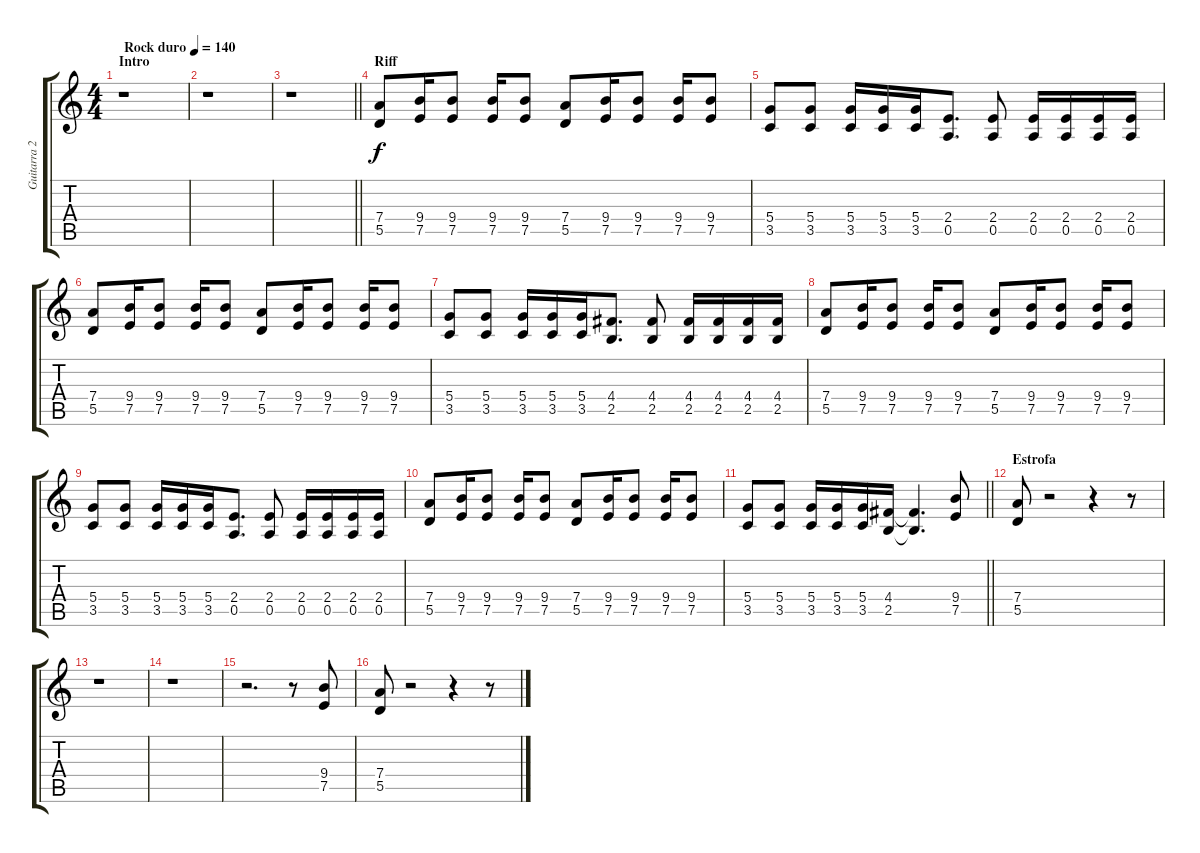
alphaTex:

\track ("Guitarra 2" "Guitarra 2") {instrument distortionguitar}
\staff {score tabs}
\tuning (E4 B3 G3 D3 A2 E2) {hide}
\ts (4 4)
\section ("" "Intro")
\tempo (140 "Rock duro")
\clef g2
\ks c
r.1{dy f instrument distortionguitar} |
r.1 |
\barLineRight lightlight
r.1 |
\section ("" "Riff")
(7.4 5.5).8 (9.4 7.5).16 (9.4 7.5).8 (9.4 7.5).16 (9.4 7.5).8 (7.4 5.5).8 (9.4 7.5).16 (9.4 7.5).8 (9.4 7.5).16 (9.4 7.5).8 |
(5.4 3.5).8 (5.4 3.5).8 (5.4 3.5).16 (5.4 3.5).16 (5.4 3.5).16 (2.4 0.5).8{d} (2.4 0.5).8 (2.4 0.5).16 (2.4 0.5).16 (2.4 0.5).16 (2.4 0.5).16 |
(7.4 5.5).8 (9.4 7.5).16 (9.4 7.5).8 (9.4 7.5).16 (9.4 7.5).8 (7.4 5.5).8 (9.4 7.5).16 (9.4 7.5).8 (9.4 7.5).16 (9.4 7.5).8 |
(5.4 3.5).8 (5.4 3.5).8 (5.4 3.5).16 (5.4 3.5).16 (5.4 3.5).16 (4.4 2.5).8{d} (4.4 2.5).8 (4.4 2.5).16 (4.4 2.5).16 (4.4 2.5).16 (4.4 2.5).16 |
(7.4 5.5).8 (9.4 7.5).16 (9.4 7.5).8 (9.4 7.5).16 (9.4 7.5).8 (7.4 5.5).8 (9.4 7.5).16 (9.4 7.5).8 (9.4 7.5).16 (9.4 7.5).8 |
(5.4 3.5).8 (5.4 3.5).8 (5.4 3.5).16 (5.4 3.5).16 (5.4 3.5).16 (2.4 0.5).8{d} (2.4 0.5).8 (2.4 0.5).16 (2.4 0.5).16 (2.4 0.5).16 (2.4 0.5).16 |
(7.4 5.5).8 (9.4 7.5).16 (9.4 7.5).8 (9.4 7.5).16 (9.4 7.5).8 (7.4 5.5).8 (9.4 7.5).16 (9.4 7.5).8 (9.4 7.5).16 (9.4 7.5).8 |
\barLineRight lightlight
(5.4 3.5).8 (5.4 3.5).8 (5.4 3.5).16 (5.4 3.5).16 (5.4 3.5).16 (4.4 2.5).16 (4.4{t} 2.5{t}).4{d} (9.4 7.5).8 |
\section ("" "Estrofa")
(7.4 5.5).8 r.2 r.4 r.8 |
r.1 |
r.1 |
r.2{d} r.8 (9.4 7.5).8 |
(7.4 5.5).8 r.2 r.4 r.8
